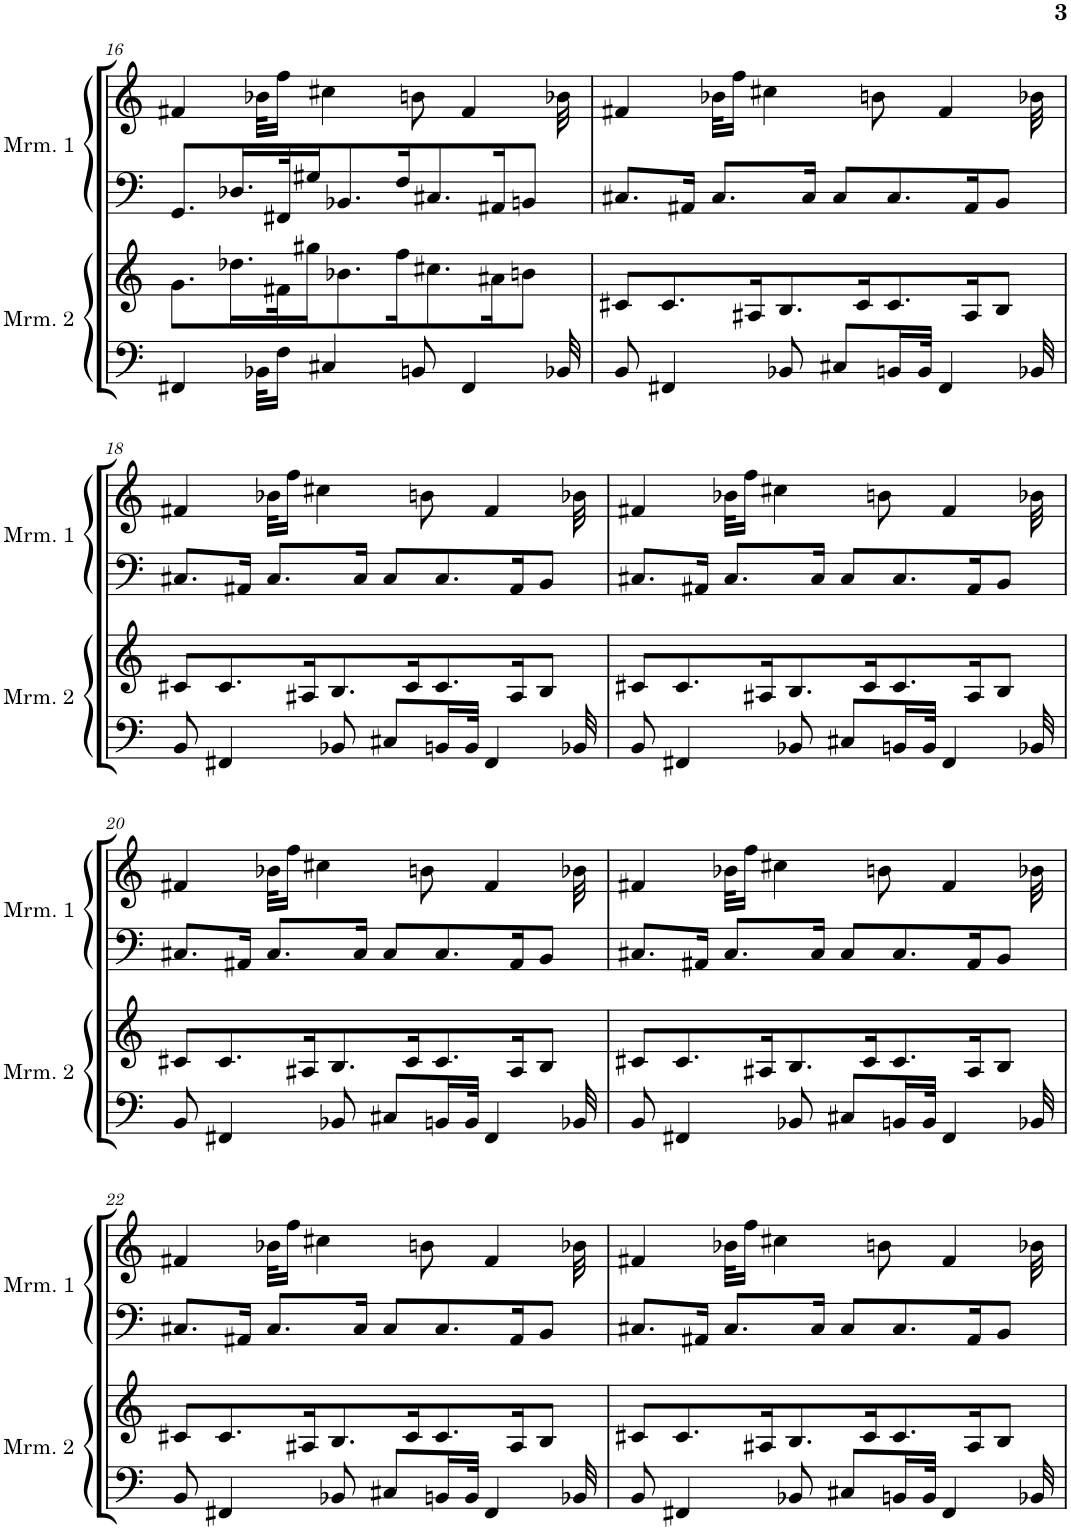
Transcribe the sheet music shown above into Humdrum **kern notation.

**kern	**kern	**kern	**kern
*part4	*part3	*part2	*part1
*staff4	*staff3	*staff2	*staff1
*I"Marimba 2	*I"Marimba 2	*I"Marimba 1	*I"Marimba 1
*I'Mrm. 2	*I'Mrm. 2	*I'Mrm. 1	*I'Mrm. 1
!!LO:PB:g=z
*clefF4	*clefG2	*clefF4	*clefG2
*k[]	*k[]	*k[]	*k[]
*M4/4	*M4/4	*M4/4	*M4/4
=16	=16	=16	=16
4FF#X/	8.g\L	8.GG/L	4f#X/
.	16.dd-X\L	16.D-X/L	.
32BB-X\KLL	.	.	32b-X\KLL
16F\JJ	32f#X\K	32FF#X/K	16ff\JJ
.	16gg#X\J	16G#X/J	.
4C#X/	.	.	4cc#X\
.	8.b-X\	8.BB-X/	.
.	16ff\K	16F/K	.
8BBn/	.	.	8bn\
.	8.cc#X\	8.C#X/	.
4FF#/	.	.	4f#/
.	16a#X\K	16AA#X/K	.
.	8bn\J	8BBn/J	.
32BB-X/	.	.	32b-X\
=17	=17	=17	=17
8BB/	8c#X/L	8.C#X/L	4f#X/
4FF#X/	8.c#/	.	.
.	.	16AA#X/Jk	.
.	.	8.C#/L	32b-X\KLL
.	.	.	16ff\JJ
.	16A#X/K	.	.
.	.	.	4cc#X\
8BB-X/	8.B/	.	.
.	.	16C#/Jk	.
8C#X/L	.	8C#/L	.
.	16c#/K	.	.
.	.	.	8bn\
16BBn/L	8.c#/	8.C#/	.
32BB/JJk	.	.	.
4FF#/	.	.	4f#/
.	16A#/K	16AA#/K	.
.	8B/J	8BB/J	.
32BB-X/	.	.	32b-X\
!!LO:LB:g=z
=18	=18	=18	=18
8BB/	8c#X/L	8.C#X/L	4f#X/
4FF#X/	8.c#/	.	.
.	.	16AA#X/Jk	.
.	.	8.C#/L	32b-X\KLL
.	.	.	16ff\JJ
.	16A#X/K	.	.
.	.	.	4cc#X\
8BB-X/	8.B/	.	.
.	.	16C#/Jk	.
8C#X/L	.	8C#/L	.
.	16c#/K	.	.
.	.	.	8bn\
16BBn/L	8.c#/	8.C#/	.
32BB/JJk	.	.	.
4FF#/	.	.	4f#/
.	16A#/K	16AA#/K	.
.	8B/J	8BB/J	.
32BB-X/	.	.	32b-X\
=19	=19	=19	=19
8BB/	8c#X/L	8.C#X/L	4f#X/
4FF#X/	8.c#/	.	.
.	.	16AA#X/Jk	.
.	.	8.C#/L	32b-X\KLL
.	.	.	16ff\JJ
.	16A#X/K	.	.
.	.	.	4cc#X\
8BB-X/	8.B/	.	.
.	.	16C#/Jk	.
8C#X/L	.	8C#/L	.
.	16c#/K	.	.
.	.	.	8bn\
16BBn/L	8.c#/	8.C#/	.
32BB/JJk	.	.	.
4FF#/	.	.	4f#/
.	16A#/K	16AA#/K	.
.	8B/J	8BB/J	.
32BB-X/	.	.	32b-X\
!!LO:LB:g=z
=20	=20	=20	=20
8BB/	8c#X/L	8.C#X/L	4f#X/
4FF#X/	8.c#/	.	.
.	.	16AA#X/Jk	.
.	.	8.C#/L	32b-X\KLL
.	.	.	16ff\JJ
.	16A#X/K	.	.
.	.	.	4cc#X\
8BB-X/	8.B/	.	.
.	.	16C#/Jk	.
8C#X/L	.	8C#/L	.
.	16c#/K	.	.
.	.	.	8bn\
16BBn/L	8.c#/	8.C#/	.
32BB/JJk	.	.	.
4FF#/	.	.	4f#/
.	16A#/K	16AA#/K	.
.	8B/J	8BB/J	.
32BB-X/	.	.	32b-X\
=21	=21	=21	=21
8BB/	8c#X/L	8.C#X/L	4f#X/
4FF#X/	8.c#/	.	.
.	.	16AA#X/Jk	.
.	.	8.C#/L	32b-X\KLL
.	.	.	16ff\JJ
.	16A#X/K	.	.
.	.	.	4cc#X\
8BB-X/	8.B/	.	.
.	.	16C#/Jk	.
8C#X/L	.	8C#/L	.
.	16c#/K	.	.
.	.	.	8bn\
16BBn/L	8.c#/	8.C#/	.
32BB/JJk	.	.	.
4FF#/	.	.	4f#/
.	16A#/K	16AA#/K	.
.	8B/J	8BB/J	.
32BB-X/	.	.	32b-X\
!!LO:LB:g=z
=22	=22	=22	=22
8BB/	8c#X/L	8.C#X/L	4f#X/
4FF#X/	8.c#/	.	.
.	.	16AA#X/Jk	.
.	.	8.C#/L	32b-X\KLL
.	.	.	16ff\JJ
.	16A#X/K	.	.
.	.	.	4cc#X\
8BB-X/	8.B/	.	.
.	.	16C#/Jk	.
8C#X/L	.	8C#/L	.
.	16c#/K	.	.
.	.	.	8bn\
16BBn/L	8.c#/	8.C#/	.
32BB/JJk	.	.	.
4FF#/	.	.	4f#/
.	16A#/K	16AA#/K	.
.	8B/J	8BB/J	.
32BB-X/	.	.	32b-X\
=23	=23	=23	=23
8BB/	8c#X/L	8.C#X/L	4f#X/
4FF#X/	8.c#/	.	.
.	.	16AA#X/Jk	.
.	.	8.C#/L	32b-X\KLL
.	.	.	16ff\JJ
.	16A#X/K	.	.
.	.	.	4cc#X\
8BB-X/	8.B/	.	.
.	.	16C#/Jk	.
8C#X/L	.	8C#/L	.
.	16c#/K	.	.
.	.	.	8bn\
16BBn/L	8.c#/	8.C#/	.
32BB/JJk	.	.	.
4FF#/	.	.	4f#/
.	16A#/K	16AA#/K	.
.	8B/J	8BB/J	.
32BB-X/	.	.	32b-X\
=	=	=	=
*-	*-	*-	*-
